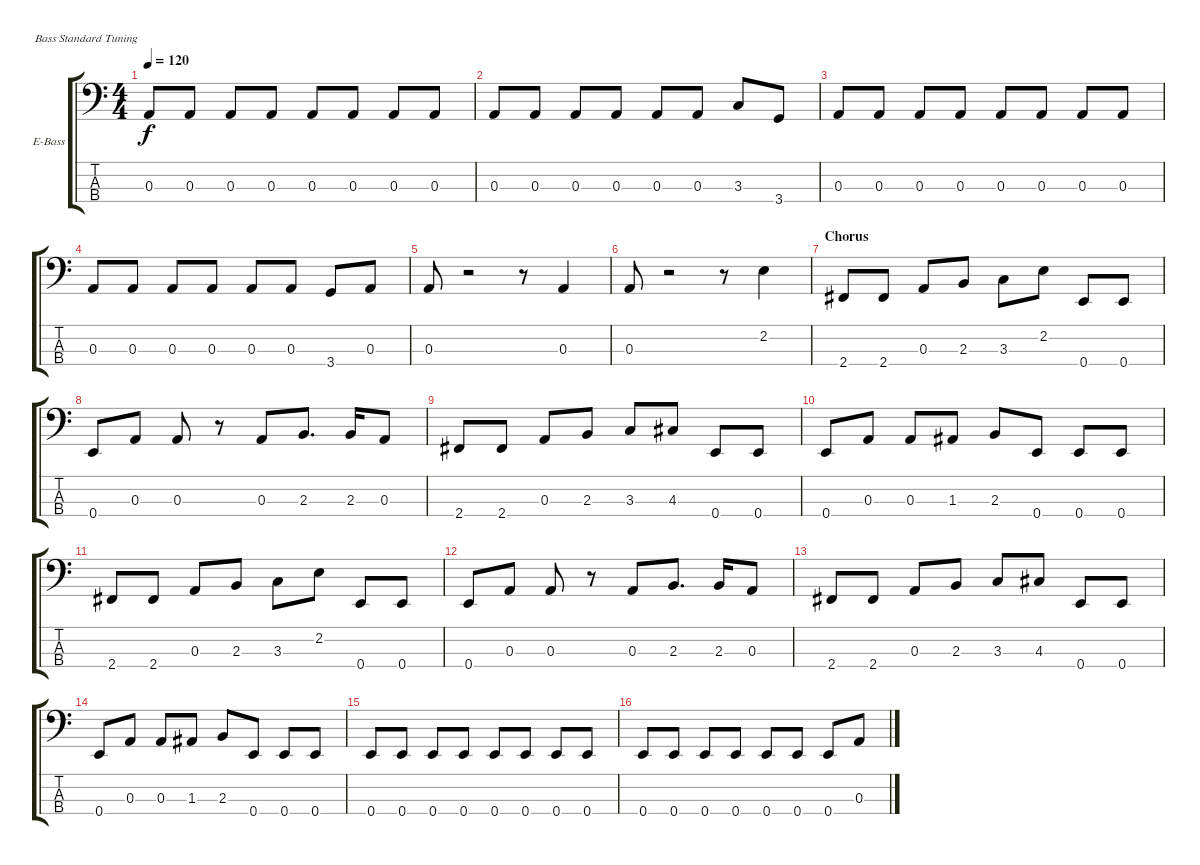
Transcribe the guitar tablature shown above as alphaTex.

\bracketExtendMode groupsimilarinstruments
\firstSystemTrackNameOrientation horizontal
\otherSystemsTrackNameOrientation horizontal
\track ("Bass" "E-Bass") {instrument electricbassfinger}
\staff {score tabs}
\tuning (G2 D2 A1 E1)
\ts (4 4)
\tempo 120
\clef f4
\ks c
0.3.8{dy f} 0.3.8 0.3.8 0.3.8 0.3.8 0.3.8 0.3.8 0.3.8 |
0.3.8 0.3.8 0.3.8 0.3.8 0.3.8 0.3.8 3.3.8 3.4.8 |
0.3.8 0.3.8 0.3.8 0.3.8 0.3.8 0.3.8 0.3.8 0.3.8 |
0.3.8 0.3.8 0.3.8 0.3.8 0.3.8 0.3.8 3.4.8 0.3.8 |
0.3.8 r.2 r.8 0.3.4 |
0.3.8 r.2 r.8 2.2.4 |
\section ("" "Chorus")
2.4.8 2.4.8 0.3.8 2.3.8 3.3.8 2.2.8 0.4.8 0.4.8 |
0.4.8 0.3.8 0.3.8 r.8 0.3.8 2.3.8{d} 2.3.16 0.3.8 |
2.4.8 2.4.8 0.3.8 2.3.8 3.3.8 4.3.8 0.4.8 0.4.8 |
0.4.8 0.3.8 0.3.8 1.3.8 2.3.8 0.4.8 0.4.8 0.4.8 |
2.4.8 2.4.8 0.3.8 2.3.8 3.3.8 2.2.8 0.4.8 0.4.8 |
0.4.8 0.3.8 0.3.8 r.8 0.3.8 2.3.8{d} 2.3.16 0.3.8 |
2.4.8 2.4.8 0.3.8 2.3.8 3.3.8 4.3.8 0.4.8 0.4.8 |
0.4.8 0.3.8 0.3.8 1.3.8 2.3.8 0.4.8 0.4.8 0.4.8 |
0.4.8 0.4.8 0.4.8 0.4.8 0.4.8 0.4.8 0.4.8 0.4.8 |
0.4.8 0.4.8 0.4.8 0.4.8 0.4.8 0.4.8 0.4.8 0.3.8
